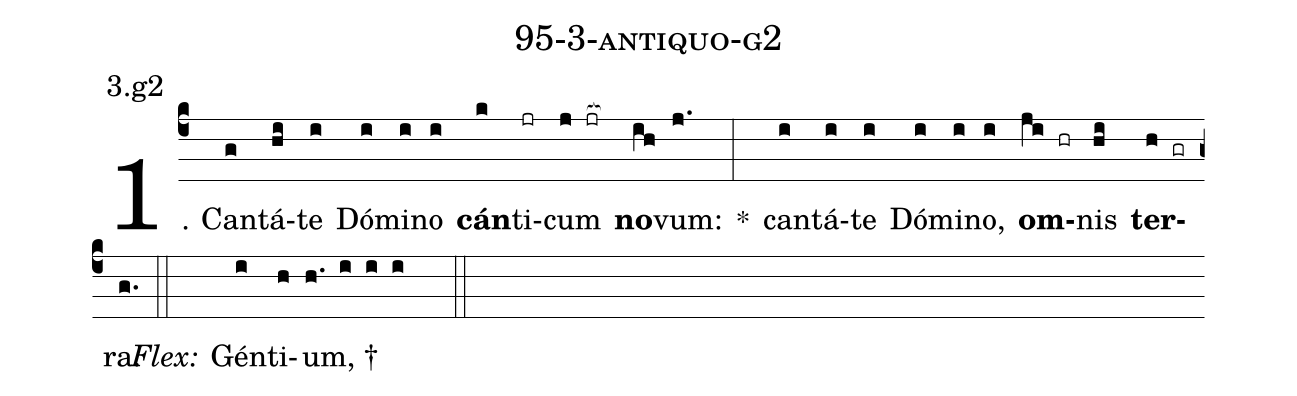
name: 95-3-antiquo-g2;
annotation: 3.g2;
%%
(c4)1. Can(g)tá(hi)te(i) Dó(i)mi(i)no(i) <b>cán</b>(k)ti(jr)cum(j jr[ocb:1{]) <b>no</b>(ih[ocb:0}])vum:(j.) *(:) can(i)tá(i)te(i) Dó(i)mi(i)no,(i) <b>om</b>(ji hr)nis(hi) <b>ter</b>(h gr)ra.(g.) (::)
<i>Flex:</i>()  Gén(i)ti(h)um, †(h. i i i  ::)
